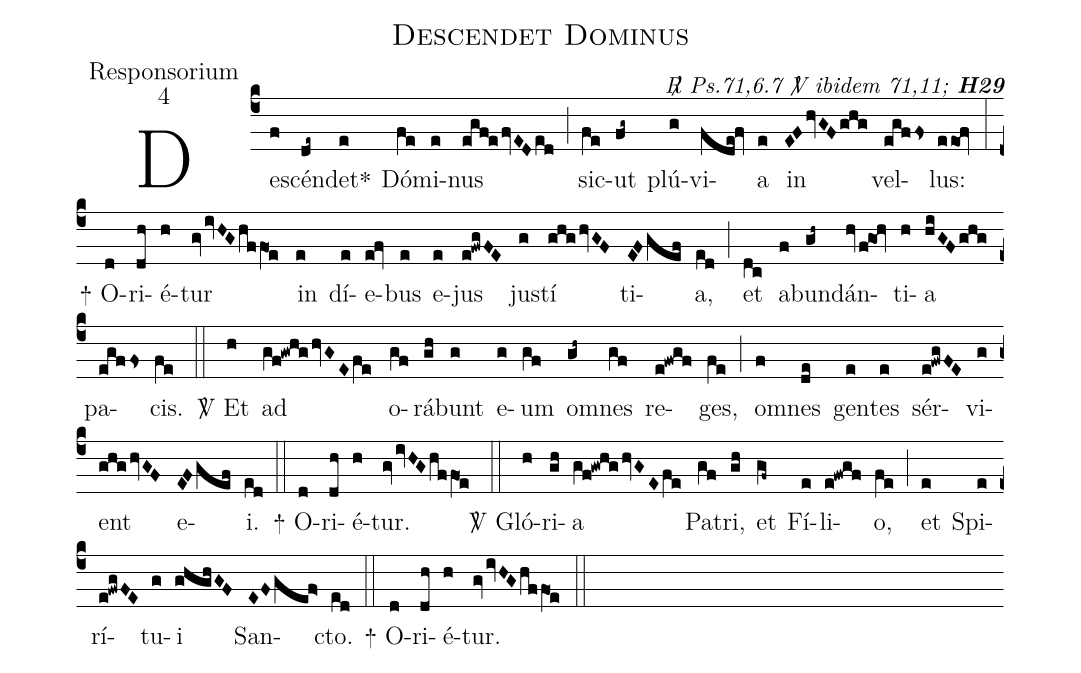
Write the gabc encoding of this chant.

name:Descendet Dominus;
office-part:Responsorium;
mode:4;
commentary:{\itshape\mdseries \Rbar\  Ps.71,6.7 \Vbar\  ibidem 71,11;\/}  {\bfseries H29};
%%
(c4) De(f)scén(de~)det<sp>*</sp>(e) Dó(fe)mi(e)nus(egf!efvEDed) (;)
sic(fe)ut(fg~) plú(g)vi(fde!fv)a(e) in(EFhvGFghg) vel(egfFs)lus:(eeo1!fv) (:)
<sp>+</sp> O(d)ri(dh)é(h)tur(gvivHGhffO1e) in(e) dí(e)e(e!fv)bus(e) e(e)jus(e!fwgFE) jus(g)tí(ghghvGF) ti(EFgef)a,(ed) (;)
et(dc) a(f)bun(gh~)dán(hvf!go1!hv)ti(h)a(hiGFghg) pa(egfFs)cis.(fe) (::)
<sp>V/</sp> Et(h) ad(gf!gwhghvGEfe) o(gf)rá(gh)bunt(g) e(g)um(gf) o(gh~)mnes(gf) re(e!fwgf)ges,(fe) (;)
o(f)mnes(de) gen(e)tes(e) sér(e!fwgFE)vi(g)ent(ghghvGF) e(EFgef)i.(ed) (::)
<sp>+</sp>  O(d)ri(dh)é(h)tur.(gvivHGhffO1e) (::)
<sp>V/</sp> Gló(h)ri(gh)a(gf!gwhghvGEfe) Pa(gf)tri,(gh) et(gf~) Fí(e)li(e!fwgf)o,(fe) (;)
et(e) Spi(e)rí(e@fwgFE)tu(g)i(ghghGF) San(E/0Fgef>)cto.(ed) (::)
<sp>+</sp>  O(d)ri(dh)é(h)tur.(gvivHGhffO1e) (::)
